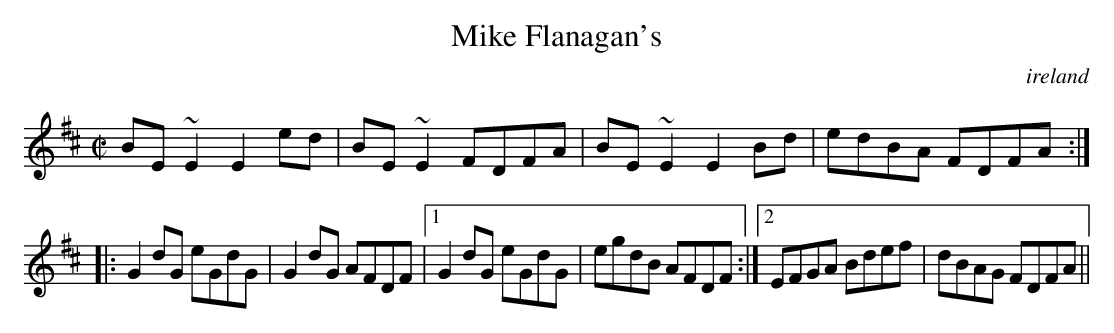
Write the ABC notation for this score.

X:1
T:Mike Flanagan's
O:ireland
M:C|
K:Edor
BE~E2 E2ed|BE~E2 FDFA|BE~E2 E2Bd|edBA FDFA:|
|:G2dG eGdG|G2dG AFDF|1 G2dG eGdG|egdB AFDF:|2 EFGA Bdef|dBAG FDFA||
